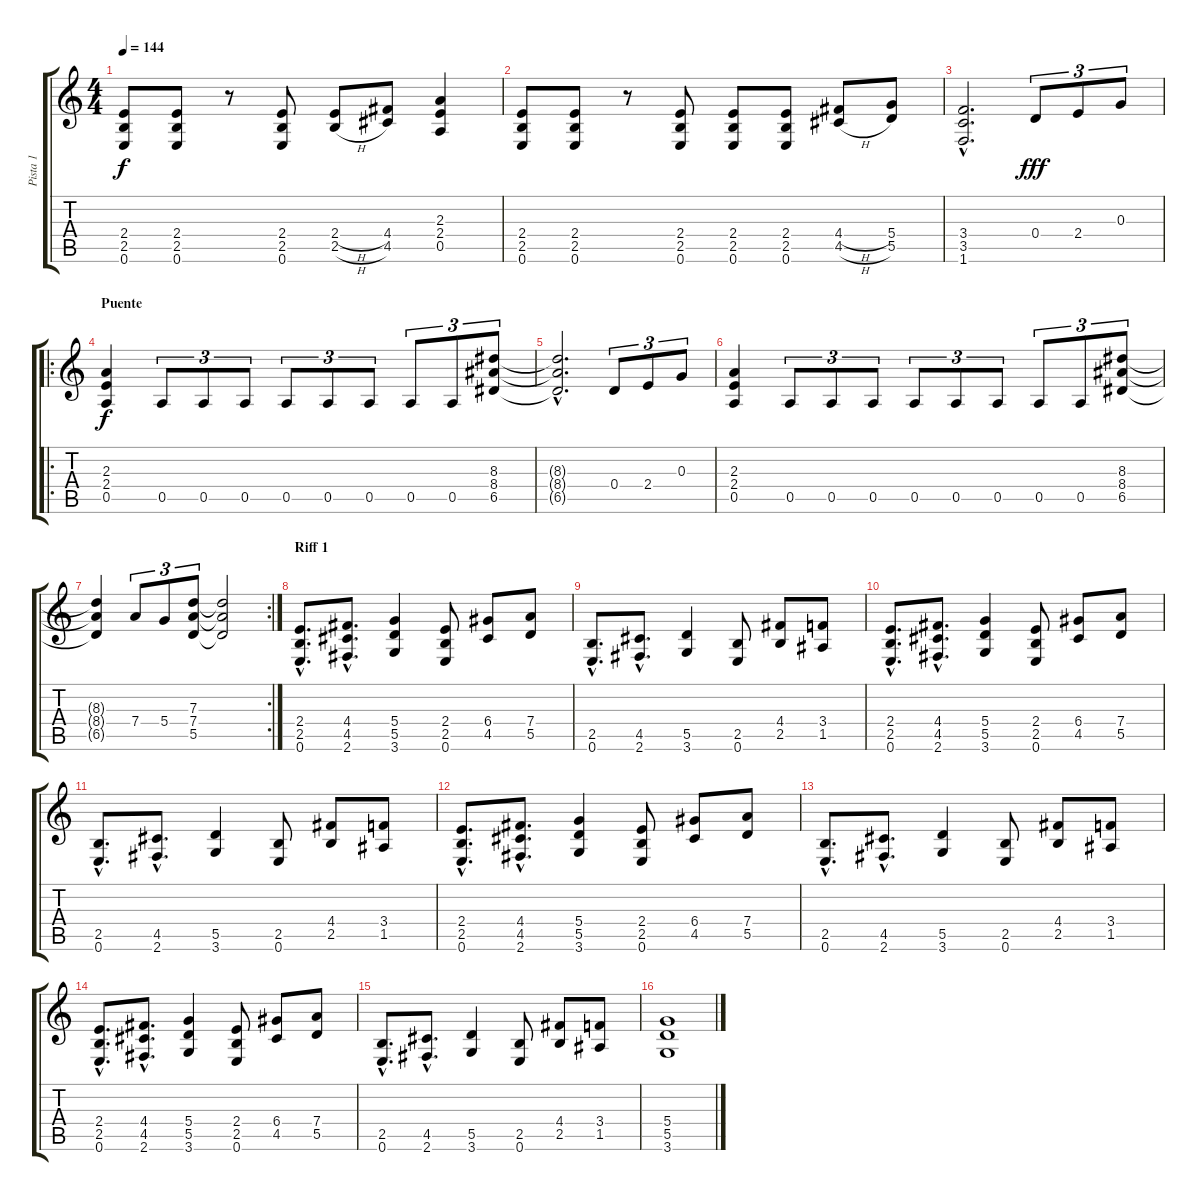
\track ("Pista 1" "Pista 1") {instrument distortionguitar}
\staff {score tabs}
\tuning (E4 B3 G3 D3 A2 E2) {hide}
\ts (4 4)
\tempo 144
\clef g2
\ks c
(2.4 2.5 0.6).8{dy f} (2.4 2.5 0.6).8 r.8 (2.4 2.5 0.6).8 (2.4{h} 2.5{h}).8 (4.4 4.5).8 (2.3 2.4 0.5).4 |
(2.4 2.5 0.6).8 (2.4 2.5 0.6).8 r.8 (2.4 2.5 0.6).8 (2.4 2.5 0.6).8 (2.4 2.5 0.6).8 (4.4{h} 4.5{h}).8 (5.4 5.5).8 |
(3.4{hac} 3.5{hac} 1.6{hac}).2{d} 0.4.8{tu (3 2) dy fff} 2.4.8{tu (3 2)} 0.3.8{tu (3 2)} |
\ro
\section ("" "Puente")
(2.3 2.4 0.5).4{dy f} 0.5.8{tu (3 2)} 0.5.8{tu (3 2)} 0.5.8{tu (3 2)} 0.5.8{tu (3 2)} 0.5.8{tu (3 2)} 0.5.8{tu (3 2)} 0.5.8{tu (3 2)} 0.5.8{tu (3 2)} (8.3 8.4 6.5).8{tu (3 2)} |
(8.3{hac t} 8.4{hac t} 6.5{hac t}).2{d} 0.4.8{tu (3 2)} 2.4.8{tu (3 2)} 0.3.8{tu (3 2)} |
(2.3 2.4 0.5).4 0.5.8{tu (3 2)} 0.5.8{tu (3 2)} 0.5.8{tu (3 2)} 0.5.8{tu (3 2)} 0.5.8{tu (3 2)} 0.5.8{tu (3 2)} 0.5.8{tu (3 2)} 0.5.8{tu (3 2)} (8.3 8.4 6.5).8{tu (3 2)} |
\rc 2
(8.3{t} 8.4{t} 6.5{t}).4 7.4.8{tu (3 2)} 5.4.8{tu (3 2)} (7.3 7.4 5.5).8{tu (3 2)} (7.3{t} 7.4{t} 5.5{t}).2 |
\section ("" "Riff 1")
(2.4{hac} 2.5{hac} 0.6{hac}).8{d} (4.4{hac} 4.5{hac} 2.6{hac}).8{d} (5.4 5.5 3.6).4 (2.4 2.5 0.6).8 (6.4 4.5).8 (7.4 5.5).8 |
(2.5{hac} 0.6{hac}).8{d} (4.5{hac} 2.6{hac}).8{d} (5.5 3.6).4 (2.5 0.6).8 (4.4 2.5).8 (3.4 1.5).8 |
(2.4{hac} 2.5{hac} 0.6{hac}).8{d} (4.4{hac} 4.5{hac} 2.6{hac}).8{d} (5.4 5.5 3.6).4 (2.4 2.5 0.6).8 (6.4 4.5).8 (7.4 5.5).8 |
(2.5{hac} 0.6{hac}).8{d} (4.5{hac} 2.6{hac}).8{d} (5.5 3.6).4 (2.5 0.6).8 (4.4 2.5).8 (3.4 1.5).8 |
(2.4{hac} 2.5{hac} 0.6{hac}).8{d} (4.4{hac} 4.5{hac} 2.6{hac}).8{d} (5.4 5.5 3.6).4 (2.4 2.5 0.6).8 (6.4 4.5).8 (7.4 5.5).8 |
(2.5{hac} 0.6{hac}).8{d} (4.5{hac} 2.6{hac}).8{d} (5.5 3.6).4 (2.5 0.6).8 (4.4 2.5).8 (3.4 1.5).8 |
(2.4{hac} 2.5{hac} 0.6{hac}).8{d} (4.4{hac} 4.5{hac} 2.6{hac}).8{d} (5.4 5.5 3.6).4 (2.4 2.5 0.6).8 (6.4 4.5).8 (7.4 5.5).8 |
(2.5{hac} 0.6{hac}).8{d} (4.5{hac} 2.6{hac}).8{d} (5.5 3.6).4 (2.5 0.6).8 (4.4 2.5).8 (3.4 1.5).8 |
(5.4 5.5 3.6).1
